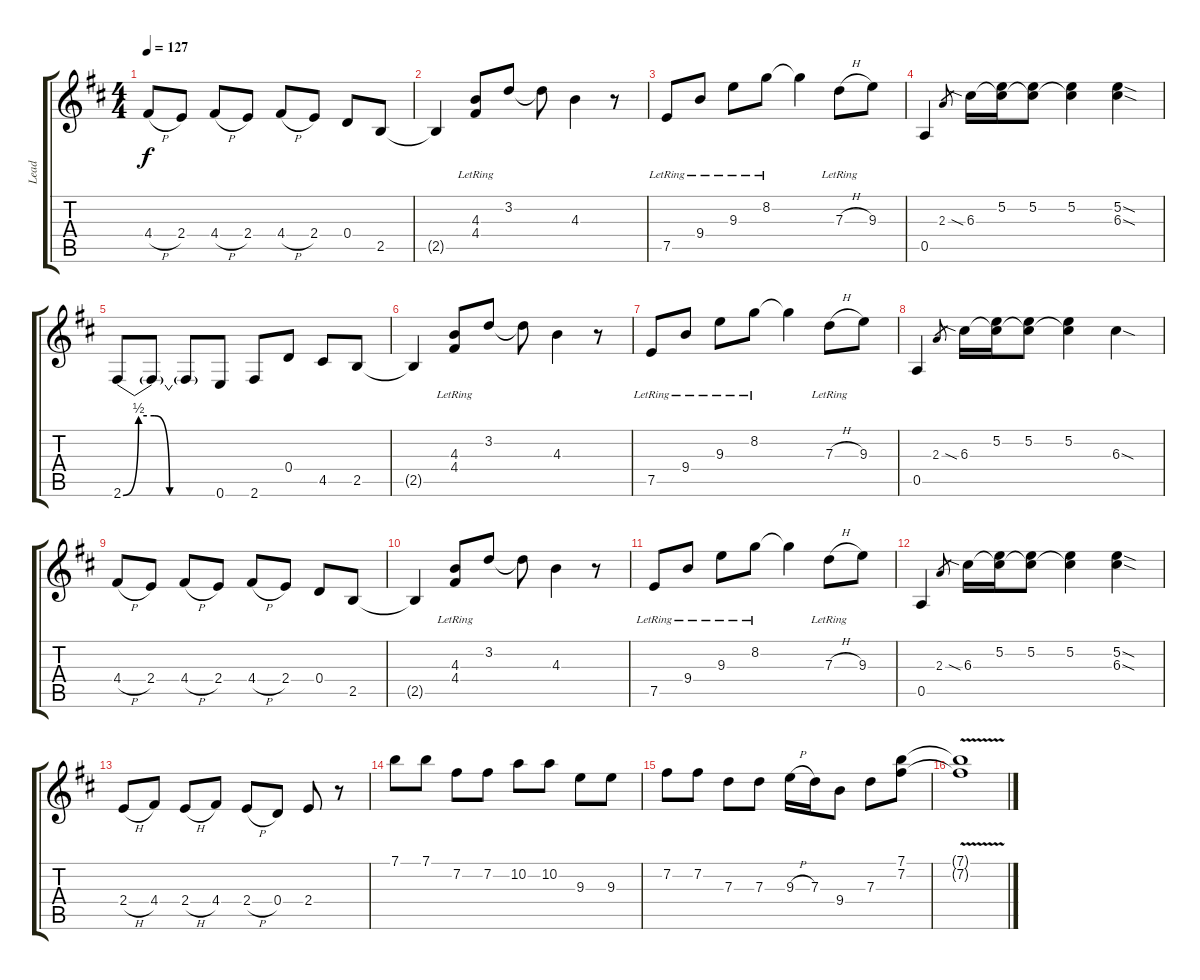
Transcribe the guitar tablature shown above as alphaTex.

\track ("Lead" "Lead") {instrument distortionguitar}
\staff {score tabs}
\tuning (E4 B3 G3 D3 A2 E2) {hide}
\ts (4 4)
\tempo 127
\clef g2
\ks d
4.4{h}.8{dy f} 2.4.8 4.4{h}.8 2.4.8 4.4{h}.8 2.4.8 0.4.8 2.5.8 |
2.5{t}.4 (4.3{lr} 4.4{lr}).8 3.2.8 3.2{t}.8 4.3.4 r.8 |
7.5{lr}.8 9.4{lr}.8 9.3{lr}.8 8.2{lr}.8 8.2{t}.4 7.3{h lr}.8 9.3.8 |
0.5.4 2.3.8{gr} 6.3{sia}.16 (5.2 6.3{t}).16 (5.2 6.3{t}).8 (5.2 6.3{t}).4 (5.2{sod} 6.3{sod}).4 |
2.6{be (custom 0 0 10 2 20 2 30 0 60 0)}.8 2.6{t}.8 2.6{t}.8 0.6.8 2.6.8 0.4.8 4.5.8 2.5.8 |
2.5{t}.4 (4.3{lr} 4.4{lr}).8 3.2.8 3.2{t}.8 4.3.4 r.8 |
7.5{lr}.8 9.4{lr}.8 9.3{lr}.8 8.2{lr}.8 8.2{t}.4 7.3{h lr}.8 9.3.8 |
0.5.4 2.3.8{gr} 6.3{sia}.16 (5.2 6.3{t}).16 (5.2 6.3{t}).8 (5.2 6.3{t}).4 6.3{sod}.4 |
4.4{h}.8 2.4.8 4.4{h}.8 2.4.8 4.4{h}.8 2.4.8 0.4.8 2.5.8 |
2.5{t}.4 (4.3{lr} 4.4{lr}).8 3.2.8 3.2{t}.8 4.3.4 r.8 |
7.5{lr}.8 9.4{lr}.8 9.3{lr}.8 8.2{lr}.8 8.2{t}.4 7.3{h lr}.8 9.3.8 |
0.5.4 2.3.8{gr} 6.3{sia}.16 (5.2 6.3{t}).16 (5.2 6.3{t}).8 (5.2 6.3{t}).4 (5.2{sod} 6.3{sod}).4 |
2.4{h}.8 4.4.8 2.4{h}.8 4.4.8 2.4{h}.8 0.4.8 2.4.8 r.8 |
7.1.8 7.1.8 7.2.8 7.2.8 10.2.8 10.2.8 9.3.8 9.3.8 |
7.2.8 7.2.8 7.3.8 7.3.8 9.3{h}.16 7.3.16 9.4.8 7.3.8 (7.1 7.2).8 |
(7.1{v t} 7.2{v t}).1
